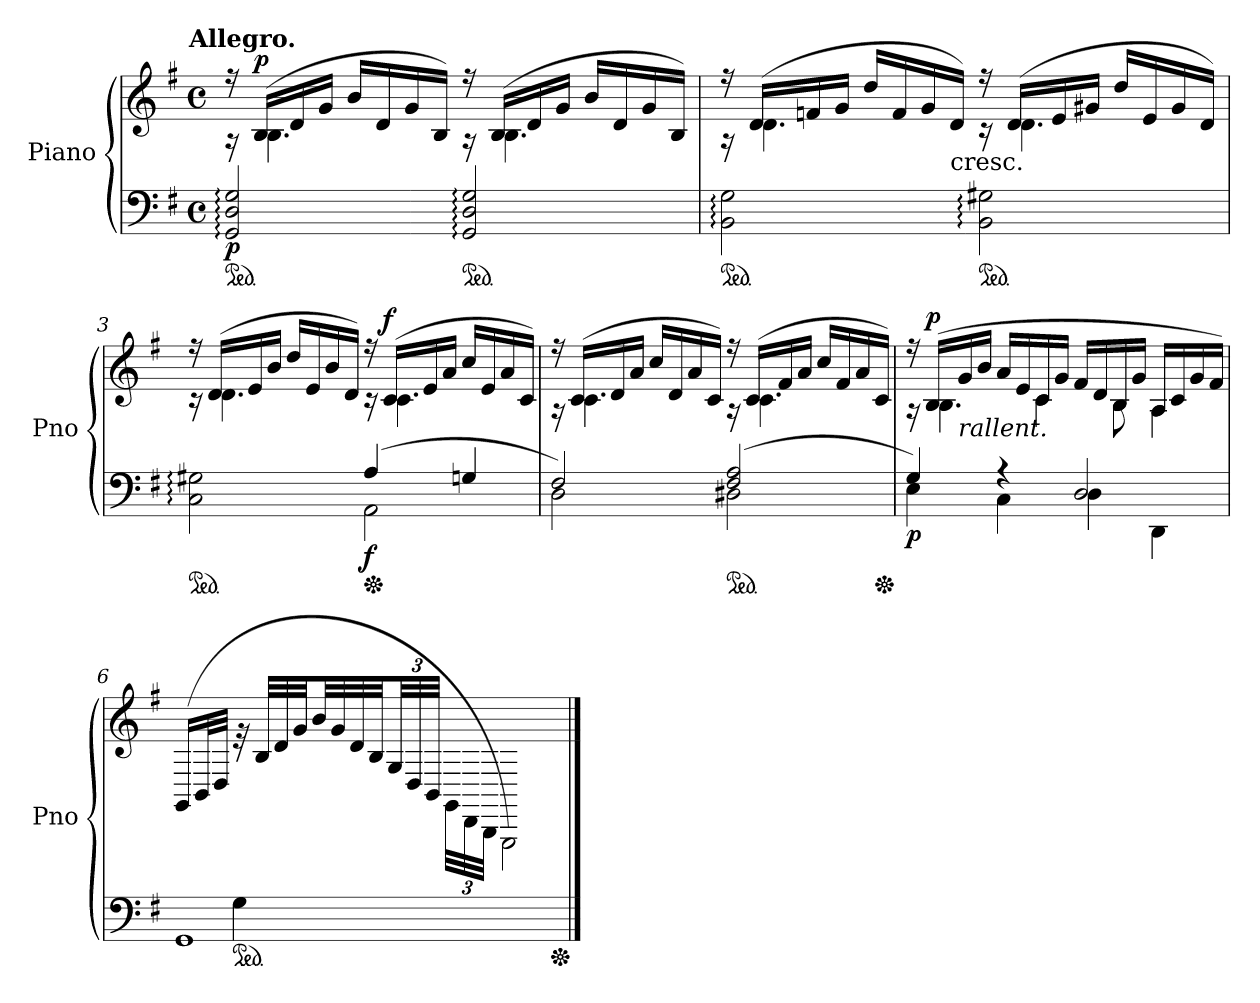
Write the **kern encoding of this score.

**kern	**kern	**dynam
*part1	*part1	*part1
*staff2	*staff1	*staff1/2
*I"Piano	*	*
*I'Pno	*	*
*clefF4	*clefG2	*
*k[f#]	*k[f#]	*
*G:	*G:	*
!!LO:TX:omd:t=Allegro.
*M4/4	*M4/4	*
*met(c)	*met(c)	*
*MM120	*MM120	*
=1	=1	=1
*	*^	*
!	!	!	!LO:DY:b=2
*ped	*	*	*
2GG: 2D: 2G:	16r	16r	p
!	!	!	!LO:DY:a
.	(16BLL	4.B	p
.	16d	.	.
.	16gJJ	.	.
.	16bLL	.	.
.	16d	.	.
.	16g	.	.
.	16BJJ)	16ryy	.
*ped	*	*	*
2GG: 2D: 2G:	16r	16r	.
.	(16BLL	4.B	.
.	16d	.	.
.	16gJJ	.	.
.	16bLL	.	.
.	16d	.	.
.	16g	.	.
.	16BJJ)	16ryy	.
=2	=2	=2	=2
*ped	*	*	*
2BB: 2G:	16r	16r	.
.	(16dLL	4.d	.
.	16fn	.	.
.	16gJJ	.	.
.	16ddLL	.	.
.	16f	.	.
.	16g	.	.
!	!LO:TX:c:t=cresc.	!	!
.	16dJJ)	16ryy	.
*ped	*	*	*
2BB: 2G#X:	16r	16r	.
.	(16dLL	4.d	.
.	16e	.	.
.	16g#XJJ	.	.
.	16ddLL	.	.
.	16e	.	.
.	16g#	.	.
.	16dJJ)	16ryy	.
=3	=3	=3	=3
*^	*	*	*
*ped	*	*	*	*
2ryy	2C: 2G#X:	16r	16r	.
.	.	(16dLL	4.d	.
.	.	16e	.	.
.	.	16bJJ	.	.
.	.	16ddLL	.	.
.	.	16e	.	.
.	.	16b	.	.
.	.	16dJJ)	16ryy	.
!	!	!	!	!LO:DY:b=2
*Xped	*	*	*	*
(4A	2AA	16r	16r	f
!	!	!	!	!LO:DY:a
.	.	(16cLL	4.c	f
.	.	16e	.	.
.	.	16aJJ	.	.
4Gn	.	16ccLL	.	.
.	.	16e	.	.
.	.	16a	.	.
.	.	16cJJ)	16ryy	.
!!LO:LB:g=z	!!
=4	=4	=4	=4	=4
2F#)	2D	16r	16r	.
.	.	(16cLL	4.c	.
.	.	16d	.	.
.	.	16aJJ	.	.
.	.	16ccLL	.	.
.	.	16d	.	.
.	.	16a	.	.
.	.	16cJJ)	16ryy	.
*ped	*	*	*	*
(2F# 2A	2D#X	16r	16r	.
.	.	(16cLL	4.c	.
.	.	16f#	.	.
.	.	16aJJ	.	.
.	.	16ccLL	.	.
.	.	16f#	.	.
.	.	16a	.	.
*Xped	*	*	*	*
.	.	16cJJ)	16ryy	.
=5	=5	=5	=5	=5
*	*	*MM112	*	*
!	!	!	!	!LO:DY:b=2
4G)	4E	16r	16r	p
!	!	!	!LO:N:vis=4.	!LO:DY:a
.	.	(16BLL	4B	p
!	!	!LO:TX:c:i:t=rallent.	!	!
.	.	16g	.	.
.	.	16bJJ	.	.
4r	4C	16aLL	.	.
.	.	16e	16ryy	.
.	.	16c	4c	.
.	.	16gJJ	.	.
*	*	*MM100	*	*
2D	4D	16f#LL	.	.
.	.	16d	.	.
.	.	16B	8B	.
.	.	16gJJ	.	.
.	4DD	16ALL	4A	.
.	.	16c	.	.
.	.	16g	.	.
.	.	16f#JJ)	.	.
*	*	*v	*v	*
=6	=6	=6	=6
*	*	*MM92	*
8ryy	1GG	(16GG/LL	.
.	.	32BB/L	.
.	.	32D/JJJ	.
*ped	*	*	*
4G\	.	32re	.
.	.	32B/LLL	.
.	.	32d	.
.	.	32gJJ	.
.	.	32bLL	.
.	.	32g	.
.	.	32d	.
.	.	32B/JJ	.
8ryy	.	48G/LL	.
.	.	48D/	.
.	.	48BB/JJJ	.
.	.	48GG\LLL	.
.	.	48DD\	.
.	.	48BBB\JJJ	.
2ryy	.	2GGG\)	.
*v	*v	*	*
*Xped	*	*
==	==	==
*-	*-	*-
